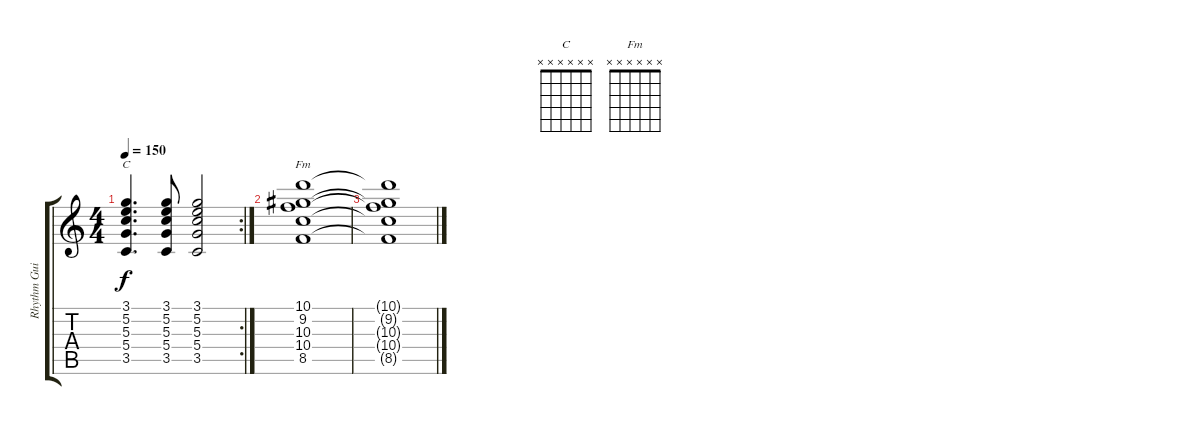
\track ("Rhythm Guitar" "Rhythm Gui") {instrument acousticguitarnylon}
\staff {score tabs}
\tuning (E4 B3 G3 D3 A2 E2) {hide}
\chord ("C" x x x x x x)
\chord ("Fm" x x x x x x)
\rc 2
\ts (4 4)
\tempo 150
\clef g2
\ks c
(3.1 5.2 5.3 5.4 3.5).4{d ch "C" dy f} (3.1 5.2 5.3 5.4 3.5).8 (3.1 5.2 5.3 5.4 3.5).2 |
(10.1 9.2 10.3 10.4 8.5).1{ch "Fm"} |
(10.1{t} 9.2{t} 10.3{t} 10.4{t} 8.5{t}).1
